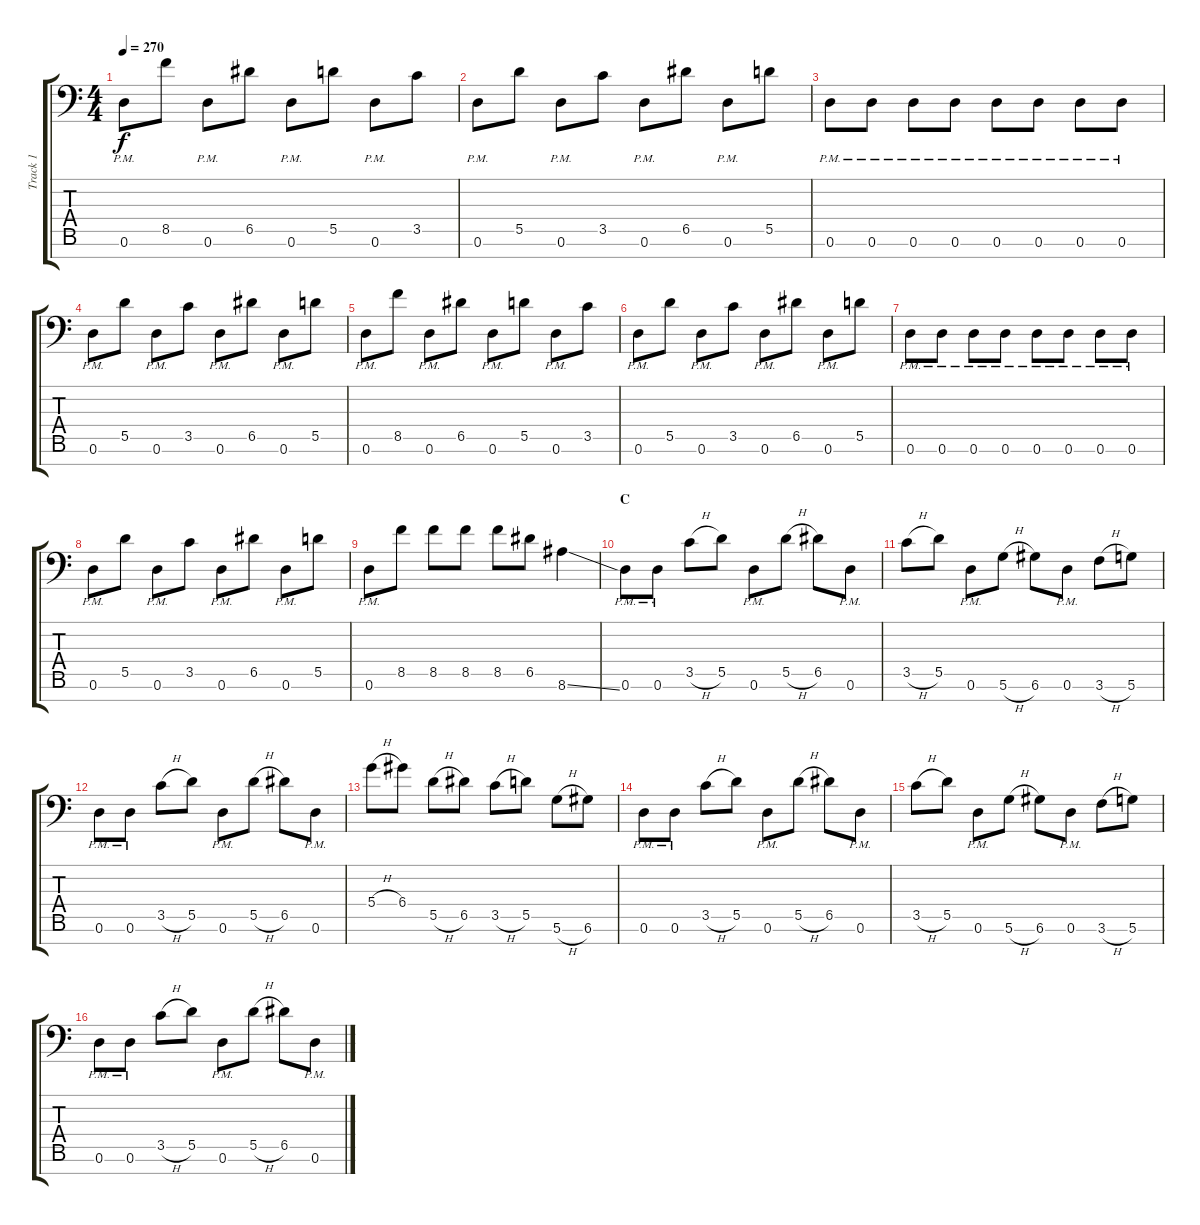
\track ("Track 1" "Track 1") {instrument distortionguitar}
\staff {score tabs}
\tuning (E4 B3 G3 D3 A2 D2 A1) {hide}
\ts (4 4)
\tempo 270
\clef f4
\ks c
0.6{pm}.8{dy f} 8.5.8 0.6{pm}.8 6.5.8 0.6{pm}.8 5.5.8 0.6{pm}.8 3.5.8 |
0.6{pm}.8 5.5.8 0.6{pm}.8 3.5.8 0.6{pm}.8 6.5.8 0.6{pm}.8 5.5.8 |
0.6{pm}.8 0.6{pm}.8 0.6{pm}.8 0.6{pm}.8 0.6{pm}.8 0.6{pm}.8 0.6{pm}.8 0.6{pm}.8 |
0.6{pm}.8 5.5.8 0.6{pm}.8 3.5.8 0.6{pm}.8 6.5.8 0.6{pm}.8 5.5.8 |
0.6{pm}.8 8.5.8 0.6{pm}.8 6.5.8 0.6{pm}.8 5.5.8 0.6{pm}.8 3.5.8 |
0.6{pm}.8 5.5.8 0.6{pm}.8 3.5.8 0.6{pm}.8 6.5.8 0.6{pm}.8 5.5.8 |
0.6{pm}.8 0.6{pm}.8 0.6{pm}.8 0.6{pm}.8 0.6{pm}.8 0.6{pm}.8 0.6{pm}.8 0.6{pm}.8 |
0.6{pm}.8 5.5.8 0.6{pm}.8 3.5.8 0.6{pm}.8 6.5.8 0.6{pm}.8 5.5.8 |
0.6{pm}.8 8.5.8 8.5.8 8.5.8 8.5.8 6.5.8 8.6{ss}.4 |
\section ("" "C")
0.6{pm}.8 0.6{pm}.8 3.5{h}.8 5.5.8 0.6{pm}.8 5.5{h}.8 6.5.8 0.6{pm}.8 |
3.5{h}.8 5.5.8 0.6{pm}.8 5.6{h}.8 6.6.8 0.6{pm}.8 3.6{h}.8 5.6.8 |
0.6{pm}.8 0.6{pm}.8 3.5{h}.8 5.5.8 0.6{pm}.8 5.5{h}.8 6.5.8 0.6{pm}.8 |
5.4{h}.8 6.4.8 5.5{h}.8 6.5.8 3.5{h}.8 5.5.8 5.6{h}.8 6.6.8 |
0.6{pm}.8 0.6{pm}.8 3.5{h}.8 5.5.8 0.6{pm}.8 5.5{h}.8 6.5.8 0.6{pm}.8 |
3.5{h}.8 5.5.8 0.6{pm}.8 5.6{h}.8 6.6.8 0.6{pm}.8 3.6{h}.8 5.6.8 |
0.6{pm}.8 0.6{pm}.8 3.5{h}.8 5.5.8 0.6{pm}.8 5.5{h}.8 6.5.8 0.6{pm}.8
